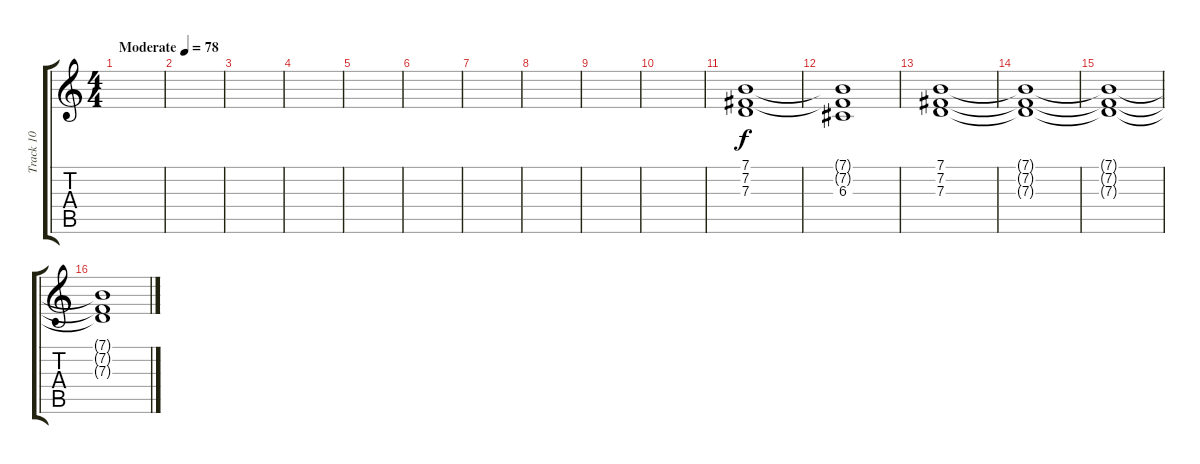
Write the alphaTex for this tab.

\track ("Track 10" "Track 10") {instrument tremolostrings}
\staff {score tabs}
\tuning (E4 B3 G3 D3 A2 E2) {hide}
\ts (4 4)
\tempo (78 "Moderate")
\clef g2
\ks c
|
|
|
|
|
|
|
|
|
|
(7.1 7.2 7.3).1 |
(7.1{t} 7.2{t} 6.3).1 |
(7.1 7.2 7.3).1 |
(7.1{t} 7.2{t} 7.3{t}).1 |
(7.1{t} 7.2{t} 7.3{t}).1 |
(7.1{t} 7.2{t} 7.3{t}).1{volume 3}
